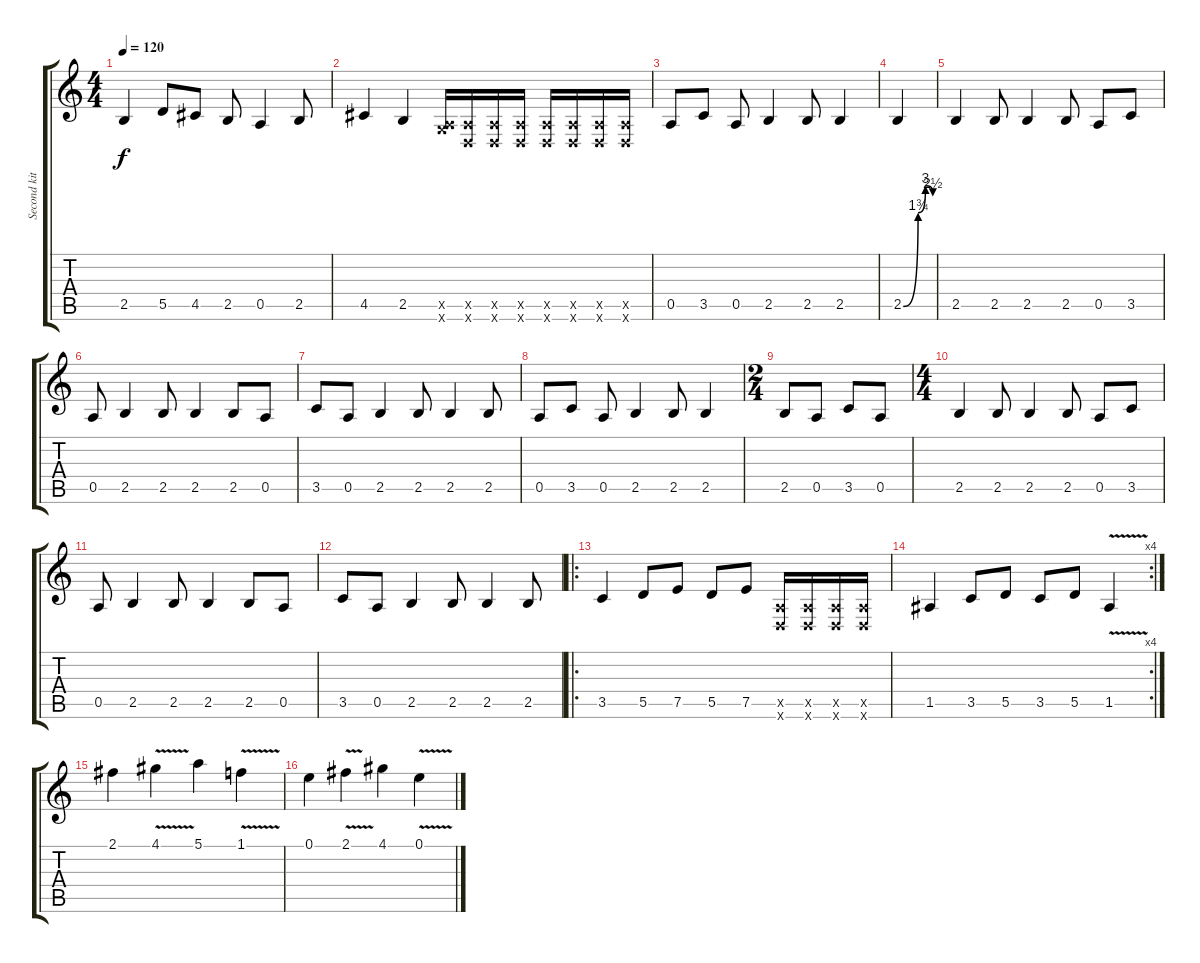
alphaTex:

\track ("Second kitara" "Second kit") {instrument overdrivenguitar}
\staff {score tabs}
\tuning (E4 B3 G3 D3 A2 D2) {hide}
\ts (4 4)
\tempo 120
\clef g2
\ks c
2.5.4{dy f} 5.5.8 4.5.8 2.5.8 0.5.4 2.5.8 |
4.5.4 2.5.4 (0.5{x} 5.6{x}).16 (0.5{x} 0.6{x}).16 (0.5{x} 0.6{x}).16 (0.5{x} 0.6{x}).16 (0.5{x} 0.6{x}).16 (0.5{x} 0.6{x}).16 (0.5{x} 0.6{x}).16 (0.5{x} 0.6{x}).16 |
0.5.8 3.5.8 0.5.8 2.5.4 2.5.8 2.5.4 |
2.5{be (custom 0 0 30 7 45 12 60 10)}.4 |
2.5.4 2.5.8 2.5.4 2.5.8 0.5.8 3.5.8 |
0.5.8 2.5.4 2.5.8 2.5.4 2.5.8 0.5.8 |
3.5.8 0.5.8 2.5.4 2.5.8 2.5.4 2.5.8 |
0.5.8 3.5.8 0.5.8 2.5.4 2.5.8 2.5.4 |
\ts (2 4)
2.5.8 0.5.8 3.5.8 0.5.8 |
\ts (4 4)
2.5.4 2.5.8 2.5.4 2.5.8 0.5.8 3.5.8 |
0.5.8 2.5.4 2.5.8 2.5.4 2.5.8 0.5.8 |
3.5.8 0.5.8 2.5.4 2.5.8 2.5.4 2.5.8 |
\ro
3.5.4 5.5.8 7.5.8 5.5.8 7.5.8 (0.5{x} 0.6{x}).16 (0.5{x} 0.6{x}).16 (0.5{x} 0.6{x}).16 (0.5{x} 0.6{x}).16 |
\rc 4
1.5.4 3.5.8 5.5.8 3.5.8 5.5.8 1.5{v}.4 |
2.1.4 4.1{v}.4 5.1.4 1.1{v}.4 |
0.1.4 2.1{v}.4 4.1.4 0.1{v}.4
